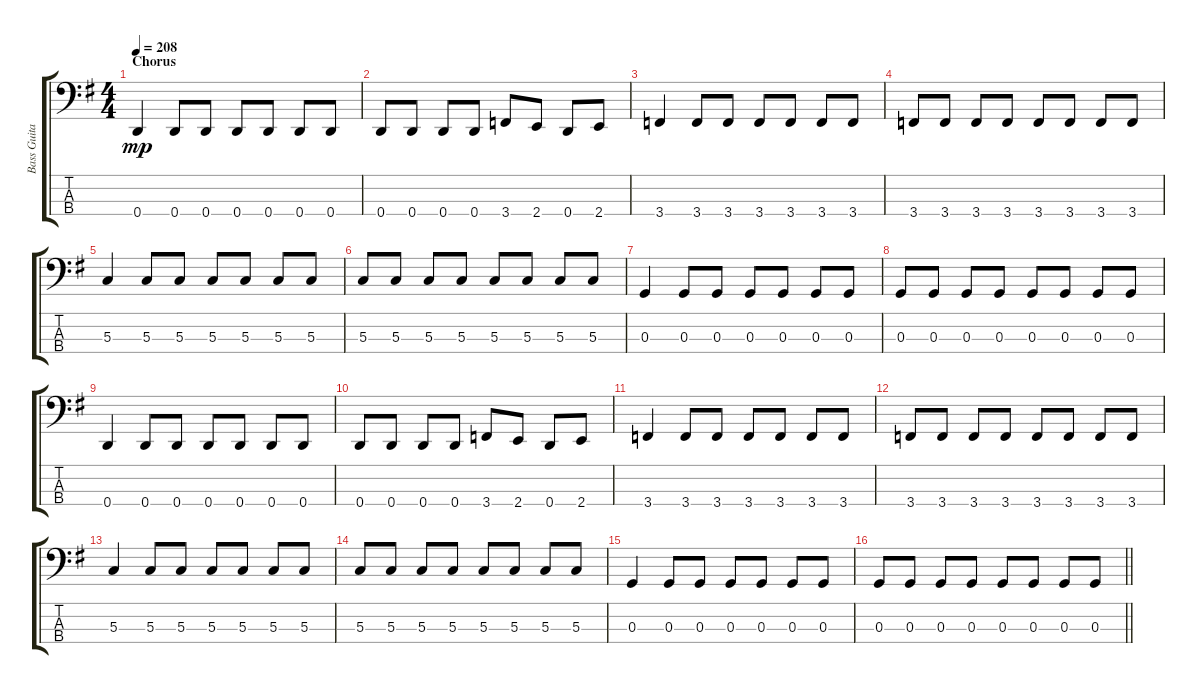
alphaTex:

\track ("Bass Guitar" "Bass Guita") {instrument electricbassfinger}
\staff {score tabs}
\tuning (F2 C2 G1 D1) {hide}
\ts (4 4)
\section ("" "Chorus")
\tempo 208
\clef f4
\ks g
0.4.4{dy mp} 0.4.8 0.4.8 0.4.8 0.4.8 0.4.8 0.4.8 |
0.4.8 0.4.8 0.4.8 0.4.8 3.4.8 2.4.8 0.4.8 2.4.8 |
3.4.4 3.4.8 3.4.8 3.4.8 3.4.8 3.4.8 3.4.8 |
3.4.8 3.4.8 3.4.8 3.4.8 3.4.8 3.4.8 3.4.8 3.4.8 |
5.3.4 5.3.8 5.3.8 5.3.8 5.3.8 5.3.8 5.3.8 |
5.3.8 5.3.8 5.3.8 5.3.8 5.3.8 5.3.8 5.3.8 5.3.8 |
0.3.4 0.3.8 0.3.8 0.3.8 0.3.8 0.3.8 0.3.8 |
0.3.8 0.3.8 0.3.8 0.3.8 0.3.8 0.3.8 0.3.8 0.3.8 |
0.4.4 0.4.8 0.4.8 0.4.8 0.4.8 0.4.8 0.4.8 |
0.4.8 0.4.8 0.4.8 0.4.8 3.4.8 2.4.8 0.4.8 2.4.8 |
3.4.4 3.4.8 3.4.8 3.4.8 3.4.8 3.4.8 3.4.8 |
3.4.8 3.4.8 3.4.8 3.4.8 3.4.8 3.4.8 3.4.8 3.4.8 |
5.3.4 5.3.8 5.3.8 5.3.8 5.3.8 5.3.8 5.3.8 |
5.3.8 5.3.8 5.3.8 5.3.8 5.3.8 5.3.8 5.3.8 5.3.8 |
0.3.4 0.3.8 0.3.8 0.3.8 0.3.8 0.3.8 0.3.8 |
\barLineRight lightlight
0.3.8 0.3.8 0.3.8 0.3.8 0.3.8 0.3.8 0.3.8 0.3.8
